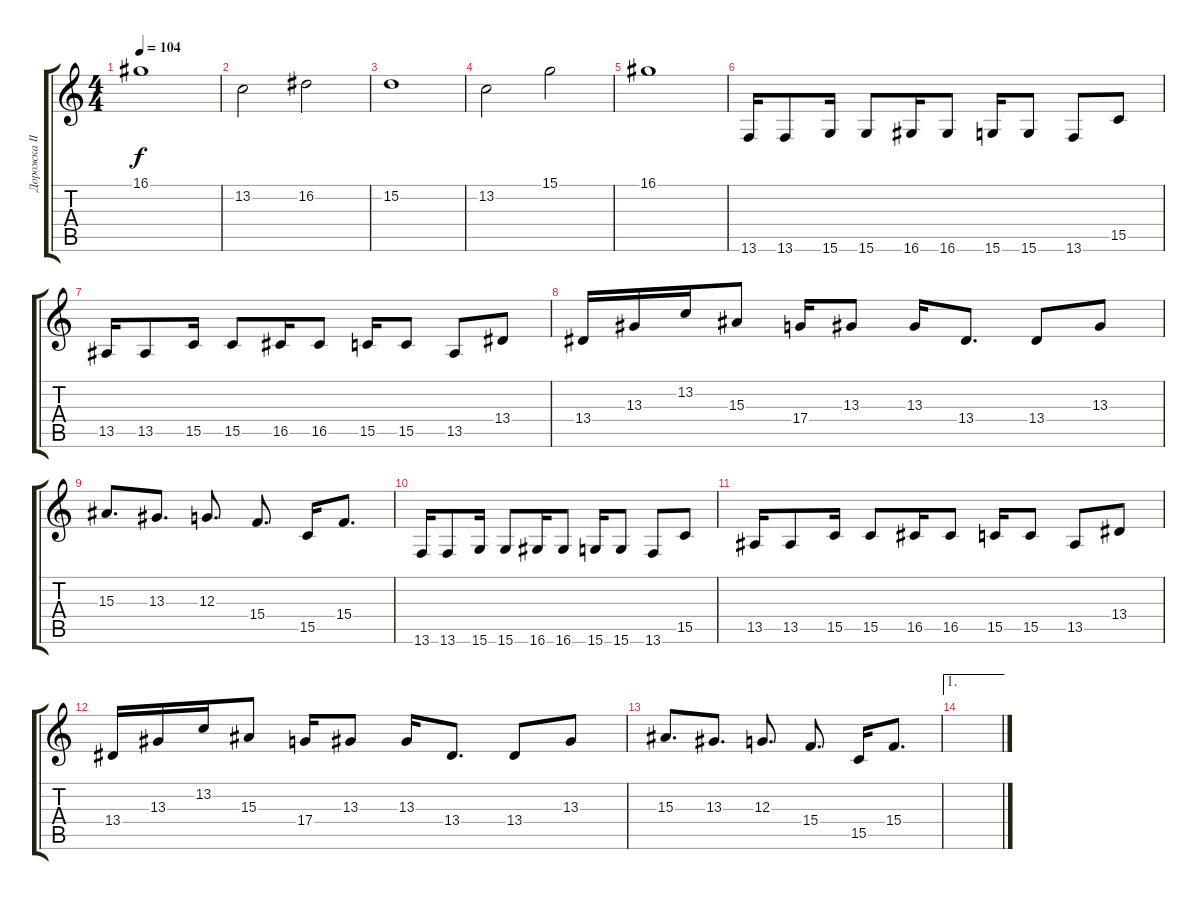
\track ("Дорожка II" "Дорожка II") {instrument synthbrass1}
\staff {score tabs}
\tuning (E4 B3 G3 D3 A2 E2) {hide}
\ts (4 4)
\tempo 104
\clef g2
\ks c
16.1.1{dy f} |
13.2.2 16.2.2 |
15.2.1 |
13.2.2 15.1.2 |
16.1.1 |
13.6.16 13.6.8 15.6.16 15.6.8 16.6.16 16.6.8 15.6.16 15.6.8 13.6.8 15.5.8 |
13.5.16 13.5.8 15.5.16 15.5.8 16.5.16 16.5.8 15.5.16 15.5.8 13.5.8 13.4.8 |
13.4.16 13.3.16 13.2.16 15.3.8 17.4.16 13.3.8 13.3.16 13.4.8{d} 13.4.8 13.3.8 |
15.3.8{d} 13.3.8{d} 12.3.8{d} 15.4.8{d} 15.5.16 15.4.8{d} |
13.6.16 13.6.8 15.6.16 15.6.8 16.6.16 16.6.8 15.6.16 15.6.8 13.6.8 15.5.8 |
13.5.16 13.5.8 15.5.16 15.5.8 16.5.16 16.5.8 15.5.16 15.5.8 13.5.8 13.4.8 |
13.4.16 13.3.16 13.2.16 15.3.8 17.4.16 13.3.8 13.3.16 13.4.8{d} 13.4.8 13.3.8 |
15.3.8{d} 13.3.8{d} 12.3.8{d} 15.4.8{d} 15.5.16 15.4.8{d} |
\ae 1
